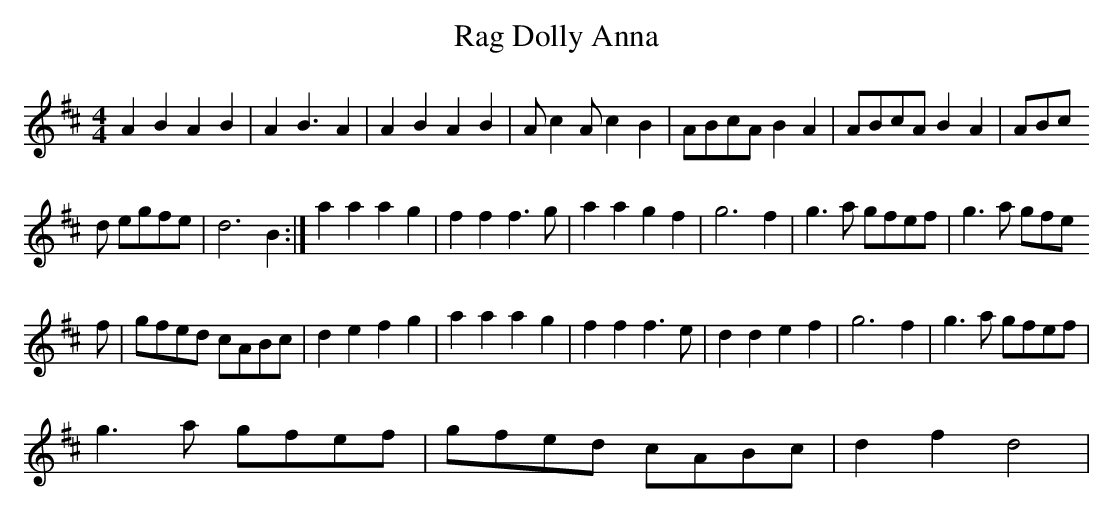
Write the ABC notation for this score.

X:1
T:Rag Dolly Anna
M:4/4
L:1/4
K:D
AB AB|AB>A2|AB AB|A/2 c A/2 cB|A/2B/2c/2A/2 BA|A/2B/2c/2A/2 BA|A/2B/2c/2
d/2 e/2g/2f/2e/2|d3B:|aaag|fff>g|aagf|g3f|g>a g/2f/2e/2f/2|g>a g/2f/2e/2
f/2|g/2f/2e/2d/2 c/2A/2B/2c/2|defg|aaag|fff>e|ddef|g3f|g>a g/2f/2e/2f/2|
g>a g/2f/2e/2f/2|g/2f/2e/2d/2 c/2A/2B/2c/2|dfd2|
